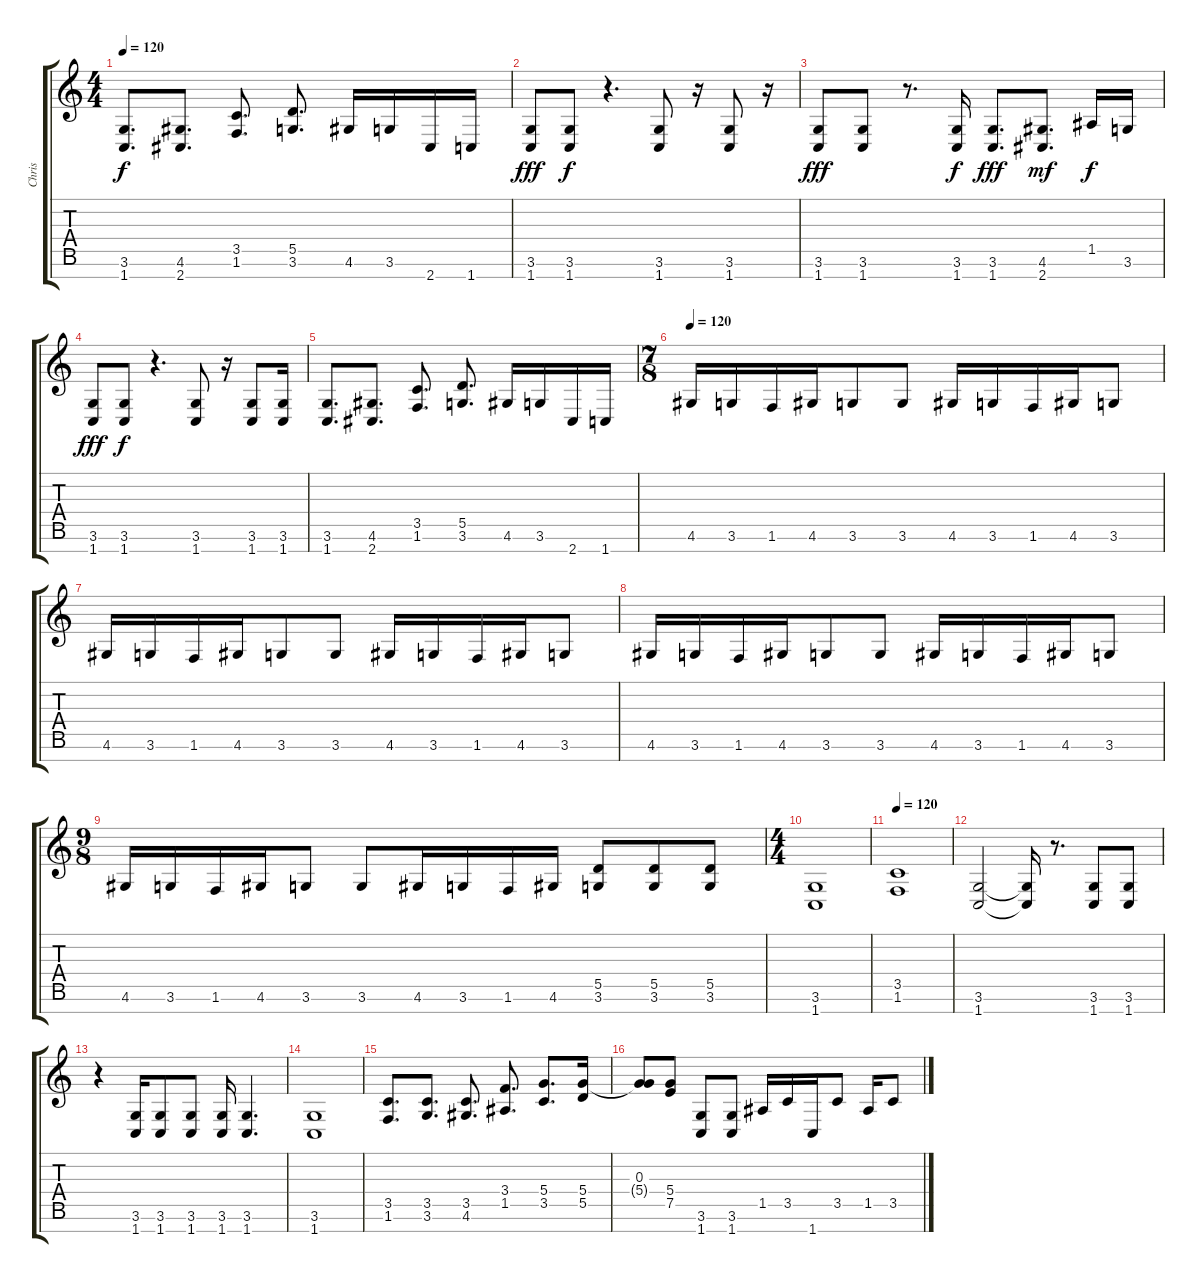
\track ("Chris" "Chris") {instrument overdrivenguitar}
\staff {score tabs}
\tuning (E4 B3 G3 D3 A2 E2 B1) {hide}
\ts (4 4)
\tempo 120
\clef g2
\ks c
(3.6 1.7).8{d dy f} (4.6 2.7).8{d} (3.5 1.6).8{d} (5.5 3.6).8{d} 4.6.16 3.6.16 2.7.16 1.7.16 |
(3.6 1.7).8{dy fff} (3.6 1.7).8{dy f} r.4{d} (3.6 1.7).8 r.16 (3.6 1.7).8 r.16 |
(3.6 1.7).8{dy fff} (3.6 1.7).8 r.8{d} (3.6 1.7).16{dy f} (3.6 1.7).8{d dy fff} (4.6 2.7).8{d dy mf} 1.5.16{dy f} 3.6.16 |
(3.6 1.7).8{dy fff} (3.6 1.7).8{dy f} r.4{d} (3.6 1.7).8 r.16 (3.6 1.7).8 (3.6 1.7).16 |
(3.6 1.7).8{d} (4.6 2.7).8{d} (3.5 1.6).8{d} (5.5 3.6).8{d} 4.6.16 3.6.16 2.7.16 1.7.16 |
\ts (7 8)
\tempo 120
4.6.16 3.6.16 1.6.16 4.6.16 3.6.8 3.6.8 4.6.16 3.6.16 1.6.16 4.6.16 3.6.8 |
4.6.16 3.6.16 1.6.16 4.6.16 3.6.8 3.6.8 4.6.16 3.6.16 1.6.16 4.6.16 3.6.8 |
4.6.16 3.6.16 1.6.16 4.6.16 3.6.8 3.6.8 4.6.16 3.6.16 1.6.16 4.6.16 3.6.8 |
\ts (9 8)
4.6.16 3.6.16 1.6.16 4.6.16 3.6.8 3.6.8 4.6.16 3.6.16 1.6.16 4.6.16 (5.5 3.6).8 (5.5 3.6).8 (5.5 3.6).8 |
\ts (4 4)
(3.6 1.7).1 |
\tempo 120
(3.5 1.6).1 |
(3.6 1.7).2 (3.6{t} 1.7{t}).16 r.8{d} (3.6 1.7).8 (3.6 1.7).8 |
r.4 (3.6 1.7).16 (3.6 1.7).8 (3.6 1.7).8 (3.6 1.7).16 (3.6 1.7).4{d} |
(3.6 1.7).1 |
(3.5 1.6).8{d} (3.5 3.6).8{d} (3.5 4.6).8{d} (3.4 1.5).8{d} (5.4 3.5).8{d} (5.4 5.5).16 |
(0.3 5.4{t}).8 (5.4 7.5).8 (3.6 1.7).8 (3.6 1.7).8 1.5.16 3.5.16 1.7.16 3.5.8 1.5.16 3.5.8
